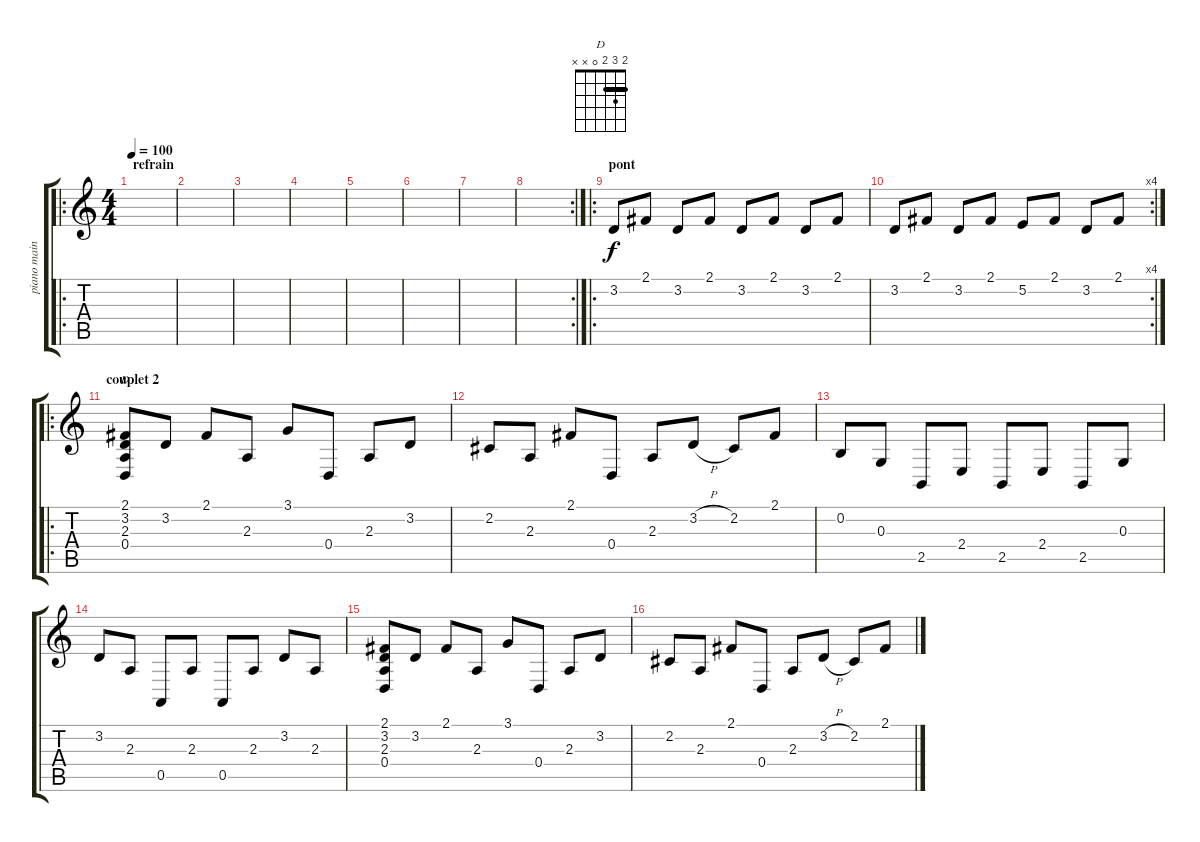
\track ("piano main droite" "piano main") {instrument acousticgrandpiano}
\staff {score tabs}
\tuning (E4 B3 G3 D3 A2 E2) {hide}
\chord ("D" 2 3 2 0 x x) {barre 2}
\ro
\ts (4 4)
\section ("" "refrain")
\tempo 100
\clef g2
\ks c
|
|
|
|
|
|
|
\rc 2
|
\ro
\section ("" "pont")
3.2.8 2.1.8 3.2.8 2.1.8 3.2.8 2.1.8 3.2.8 2.1.8 |
\rc 4
3.2.8 2.1.8 3.2.8 2.1.8 5.2.8 2.1.8 3.2.8 2.1.8 |
\ro
\section ("" "couplet 2")
(2.1 3.2 2.3 0.4).8{ch "D"} 3.2.8 2.1.8 2.3.8 3.1.8 0.4.8 2.3.8 3.2.8 |
2.2.8 2.3.8 2.1.8 0.4.8 2.3.8 3.2{h}.8 2.2.8 2.1.8 |
0.2.8 0.3.8 2.5.8 2.4.8 2.5.8 2.4.8 2.5.8 0.3.8 |
3.2.8 2.3.8 0.5.8 2.3.8 0.5.8 2.3.8 3.2.8 2.3.8 |
(2.1 3.2 2.3 0.4).8 3.2.8 2.1.8 2.3.8 3.1.8 0.4.8 2.3.8 3.2.8 |
2.2.8 2.3.8 2.1.8 0.4.8 2.3.8 3.2{h}.8 2.2.8 2.1.8
